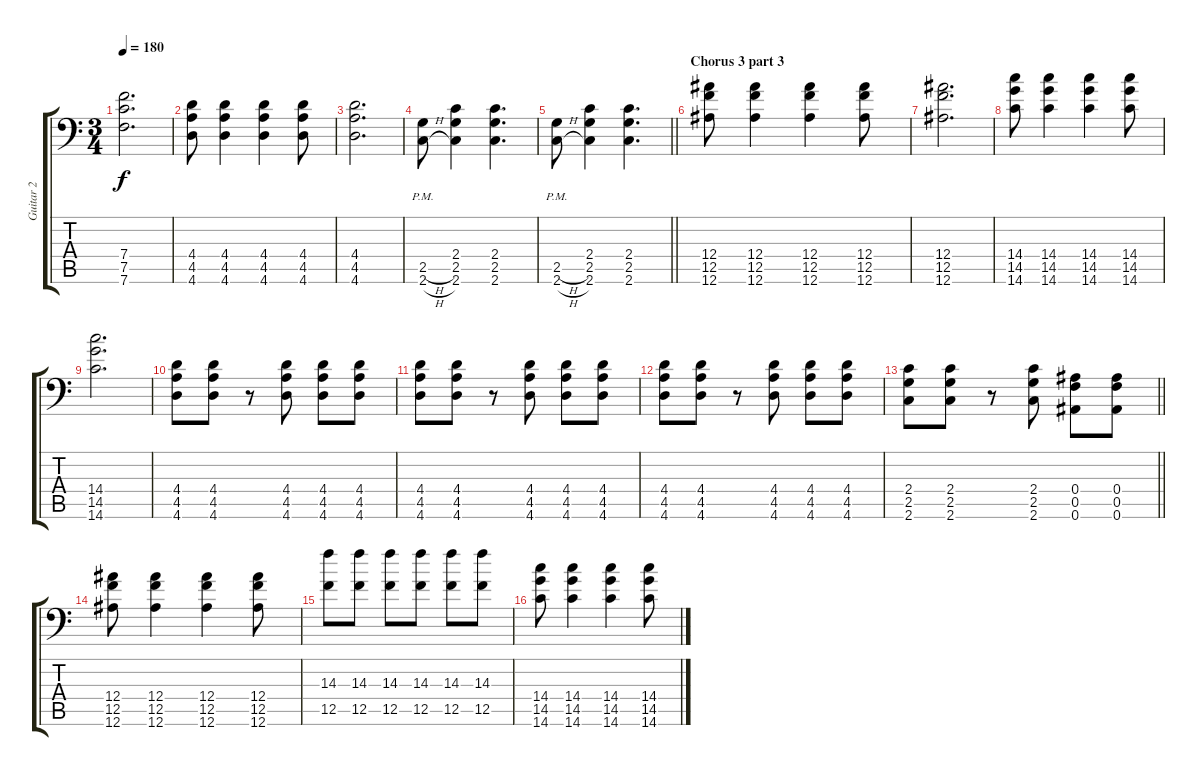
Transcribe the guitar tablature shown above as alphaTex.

\track ("Guitar 2" "Guitar 2") {instrument distortionguitar}
\staff {score tabs}
\tuning (C4 G3 Eb3 Bb2 F2 Bb1) {hide}
\ts (3 4)
\tempo 180
\clef f4
\ks c
(7.4 7.5 7.6).2{d dy f} |
(4.4 4.5 4.6).8 (4.4 4.5 4.6).4 (4.4 4.5 4.6).4 (4.4 4.5 4.6).8 |
(4.4 4.5 4.6).2{d} |
(2.5{h pm} 2.6{h pm}).8 (2.4 2.5 2.6).4 (2.4 2.5 2.6).4{d} |
\barLineRight lightlight
(2.5{h pm} 2.6{h pm}).8 (2.4 2.5 2.6).4 (2.4 2.5 2.6).4{d} |
\section ("" "Chorus 3 part 3")
(12.4 12.5 12.6).8 (12.4 12.5 12.6).4 (12.4 12.5 12.6).4 (12.4 12.5 12.6).8 |
(12.4 12.5 12.6).2{d} |
(14.4 14.5 14.6).8 (14.4 14.5 14.6).4 (14.4 14.5 14.6).4 (14.4 14.5 14.6).8 |
(14.4 14.5 14.6).2{d} |
(4.4 4.5 4.6).8 (4.4 4.5 4.6).8 r.8 (4.4 4.5 4.6).8 (4.4 4.5 4.6).8 (4.4 4.5 4.6).8 |
(4.4 4.5 4.6).8 (4.4 4.5 4.6).8 r.8 (4.4 4.5 4.6).8 (4.4 4.5 4.6).8 (4.4 4.5 4.6).8 |
(4.4 4.5 4.6).8 (4.4 4.5 4.6).8 r.8 (4.4 4.5 4.6).8 (4.4 4.5 4.6).8 (4.4 4.5 4.6).8 |
\barLineRight lightlight
(2.4 2.5 2.6).8 (2.4 2.5 2.6).8 r.8 (2.4 2.5 2.6).8 (0.4 0.5 0.6).8 (0.4 0.5 0.6).8 |
(12.4 12.5 12.6).8 (12.4 12.5 12.6).4 (12.4 12.5 12.6).4 (12.4 12.5 12.6).8 |
(14.3 12.5).8 (14.3 12.5).8 (14.3 12.5).8 (14.3 12.5).8 (14.3 12.5).8 (14.3 12.5).8 |
(14.4 14.5 14.6).8 (14.4 14.5 14.6).4 (14.4 14.5 14.6).4 (14.4 14.5 14.6).8
